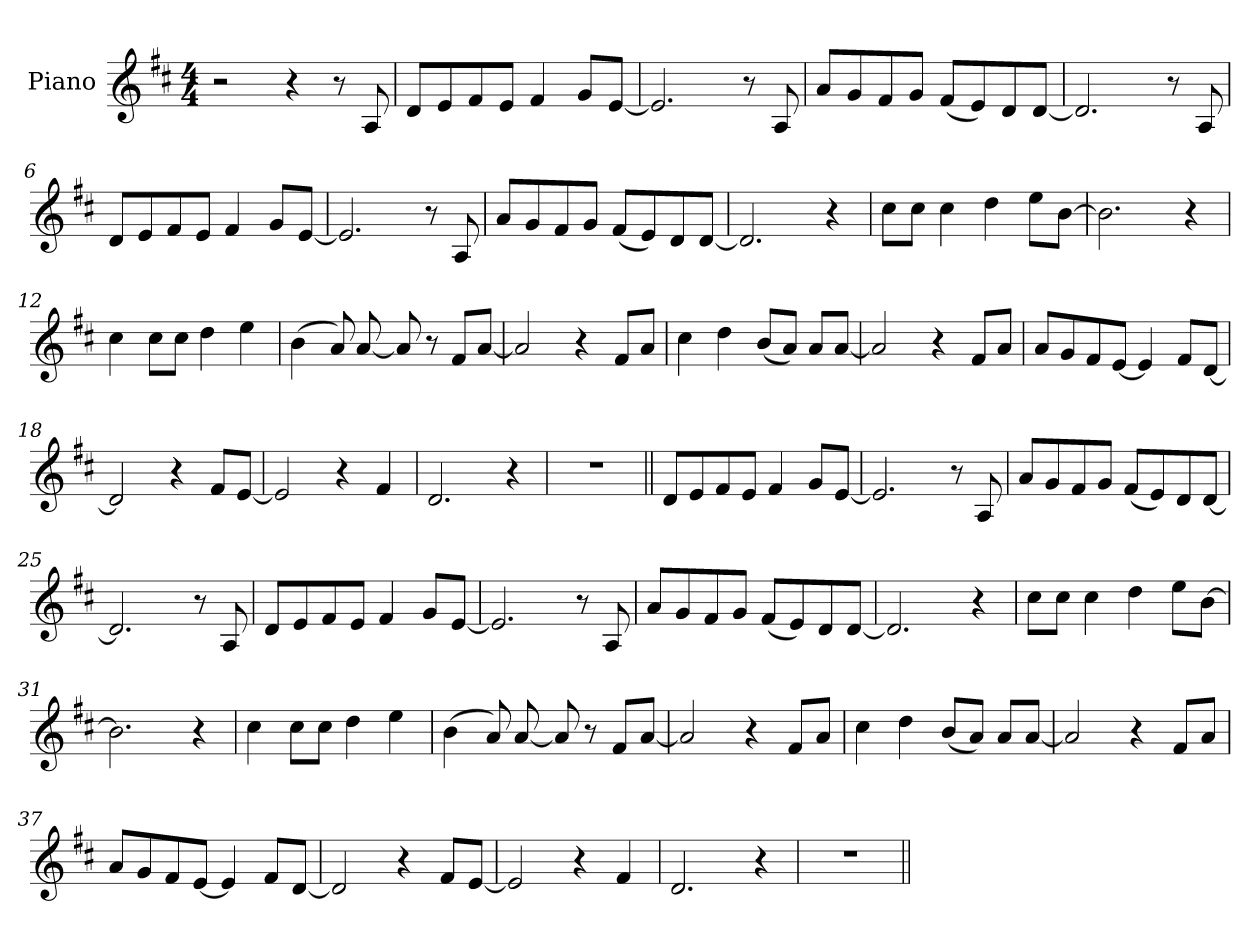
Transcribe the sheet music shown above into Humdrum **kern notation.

**kern
*part1
*staff1
*I"Piano
*I'Pno.
*clefG2
*k[f#c#]
*M4/4
*MM95
=1
2r
4r
8r
8A
=2
8dL
8e
8f#
8eJ
4f#
8gL
[8eJ
=3
2.e]
8r
8A
=4
8aL
8g
8f#
8gJ
(<8f#L
8e)
8d
[8dJ
=5
2.d]
8r
8A
=6
8dL
8e
8f#
8eJ
4f#
8gL
[8eJ
=7
2.e]
8r
8A
=8
8aL
8g
8f#
8gJ
(<8f#L
8e)
8d
[8dJ
=9
2.d]
4r
=10
8cc#L
8cc#J
4cc#
4dd
8eeL
[8bJ
=11
2.b]
4r
=12
4cc#
8cc#L
8cc#J
4dd
4ee
=13
(>4b
8a)
[8a
8a]
8r
8f#L
[8aJ
=14
2a]
4r
8f#L
8aJ
=15
4cc#
4dd
(<8bL
8aJ)
8aL
[8aJ
=16
2a]
4r
8f#L
8aJ
=17
8aL
8g
8f#
[8eJ
4e]
8f#L
[8dJ
=18
2d]
4r
8f#L
[8eJ
=19
2e]
4r
4f#
=20
2.d
4r
=21
1r
=22||
8dL
8e
8f#
8eJ
4f#
8gL
[8eJ
=23
2.e]
8r
8A
=24
8aL
8g
8f#
8gJ
(<8f#L
8e)
8d
[8dJ
=25
2.d]
8r
8A
=26
8dL
8e
8f#
8eJ
4f#
8gL
[8eJ
=27
2.e]
8r
8A
=28
8aL
8g
8f#
8gJ
(<8f#L
8e)
8d
[8dJ
=29
2.d]
4r
=30
8cc#L
8cc#J
4cc#
4dd
8eeL
[8bJ
=31
2.b]
4r
=32
4cc#
8cc#L
8cc#J
4dd
4ee
=33
(>4b
8a)
[8a
8a]
8r
8f#L
[8aJ
=34
2a]
4r
8f#L
8aJ
=35
4cc#
4dd
(<8bL
8aJ)
8aL
[8aJ
=36
2a]
4r
8f#L
8aJ
=37
8aL
8g
8f#
[8eJ
4e]
8f#L
[8dJ
=38
2d]
4r
8f#L
[8eJ
=39
2e]
4r
4f#
=40
2.d
4r
=41
1r
=||
*-
